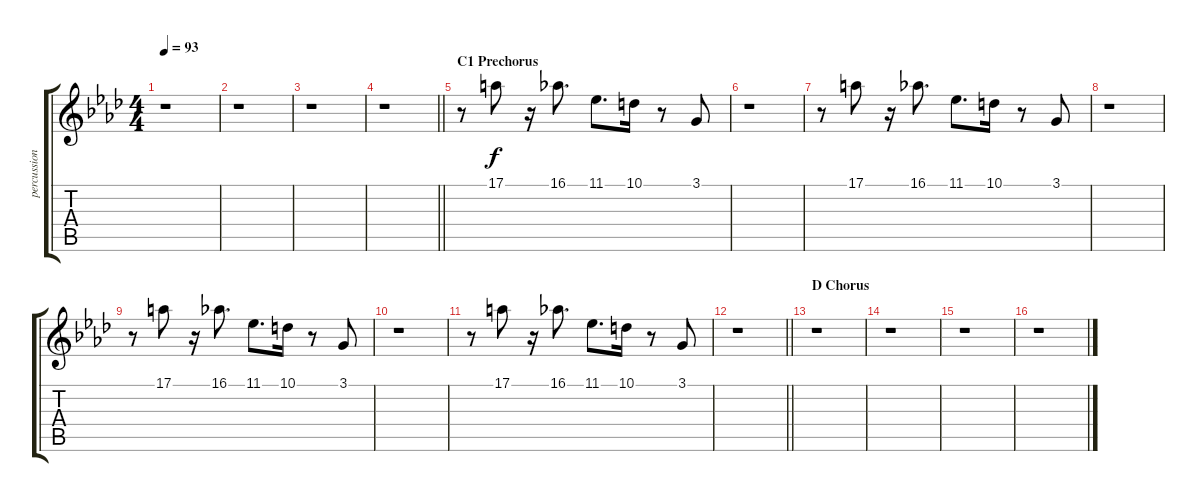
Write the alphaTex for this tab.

\track ("percussion" "percussion") {instrument synthdrum}
\staff {score tabs}
\tuning (E4 B3 G3 D3 A2 E2) {hide}
\ts (4 4)
\tempo 93
\clef g2
\ks fminor
r.1{dy f} |
r.1 |
r.1 |
\barLineRight lightlight
r.1 |
\section ("" "C1 Prechorus")
r.8 17.1.8 r.16 16.1.8{d} 11.1.8{d} 10.1.16 r.8 3.1.8 |
r.1 |
r.8 17.1.8 r.16 16.1.8{d} 11.1.8{d} 10.1.16 r.8 3.1.8 |
r.1 |
r.8 17.1.8 r.16 16.1.8{d} 11.1.8{d} 10.1.16 r.8 3.1.8 |
r.1 |
r.8 17.1.8 r.16 16.1.8{d} 11.1.8{d} 10.1.16 r.8 3.1.8 |
\barLineRight lightlight
r.1 |
\section ("" "D Chorus")
r.1 |
r.1 |
r.1 |
r.1
